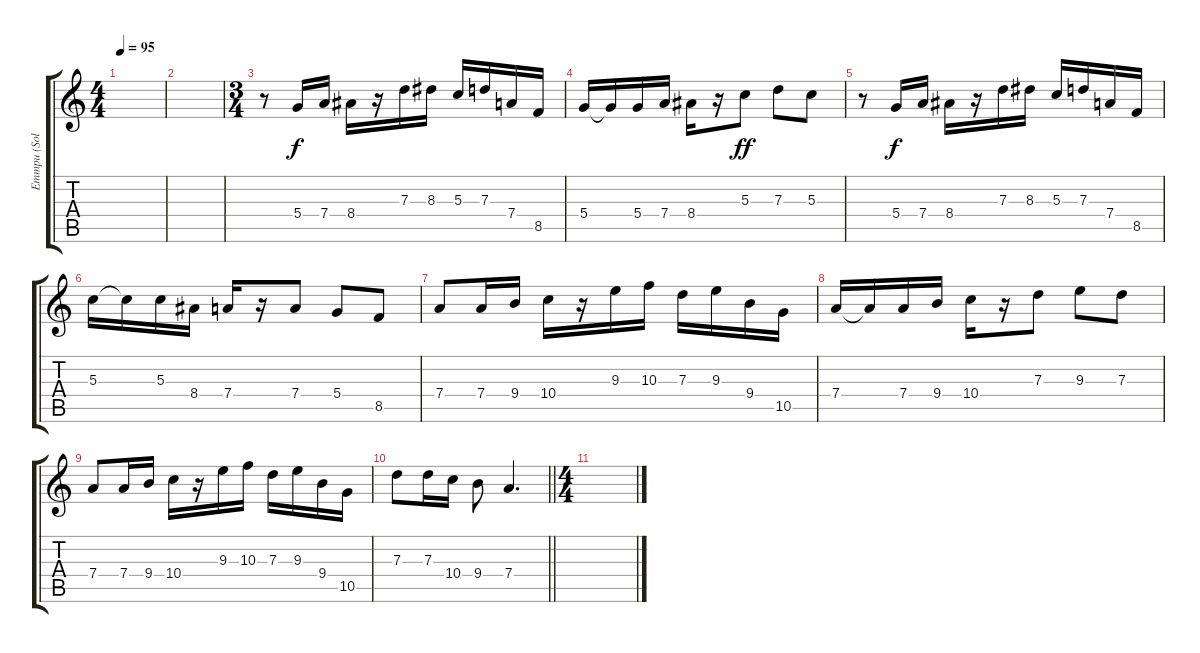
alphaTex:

\track ("Emmpu (Solo)" "Emmpu (Sol") {instrument distortionguitar}
\staff {score tabs}
\tuning (E4 B3 G3 D3 A2 E2) {hide}
\ts (4 4)
\tempo 95
\clef g2
\ks c
|
|
\ts (3 4)
r.8 5.4.16 7.4.16 8.4.16 r.16 7.3.16 8.3.16 5.3.16 7.3.16 7.4.16 8.5.16 |
5.4.16 5.4{t}.16 5.4.16 7.4.16 8.4.16 r.16 5.3.8{dy ff} 7.3.8 5.3.8 |
r.8 5.4.16{dy f} 7.4.16 8.4.16 r.16 7.3.16 8.3.16 5.3.16 7.3.16 7.4.16 8.5.16 |
5.3.16 5.3{t}.16 5.3.16 8.4.16 7.4.16 r.16 7.4.8 5.4.8 8.5.8 |
7.4.8 7.4.16 9.4.16 10.4.16 r.16 9.3.16 10.3.16 7.3.16 9.3.16 9.4.16 10.5.16 |
7.4.16 7.4{t}.16 7.4.16 9.4.16 10.4.16 r.16 7.3.8 9.3.8 7.3.8 |
7.4.8 7.4.16 9.4.16 10.4.16 r.16 9.3.16 10.3.16 7.3.16 9.3.16 9.4.16 10.5.16 |
\barLineRight lightlight
7.3.8 7.3.16 10.4.16 9.4.8 7.4.4{d} |
\ts (4 4)
